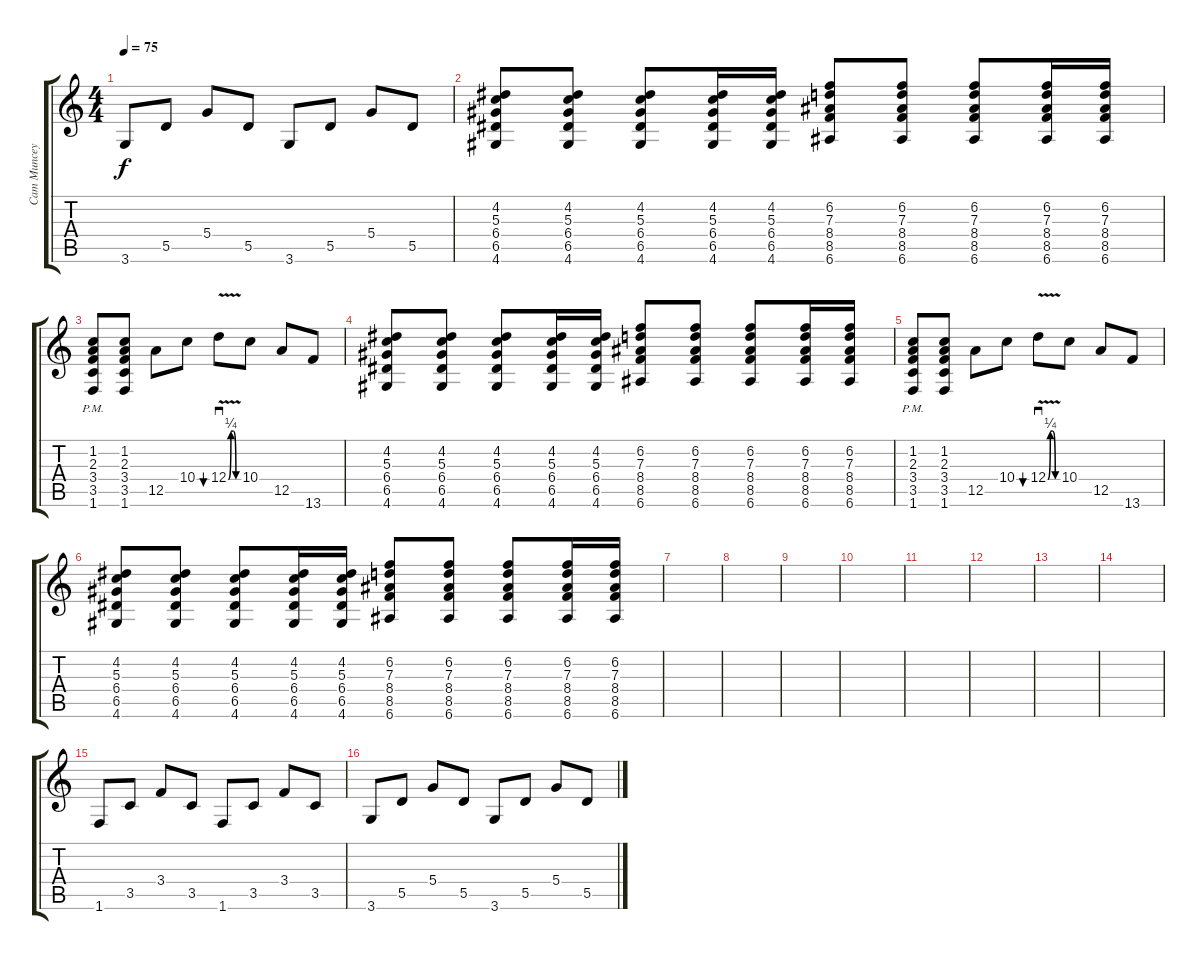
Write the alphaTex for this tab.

\track ("Cam Muncey" "Cam Muncey") {instrument overdrivenguitar}
\staff {score tabs}
\tuning (E4 B3 G3 D3 A2 E2) {hide}
\ts (4 4)
\tempo 75
\clef g2
\ks c
3.6.8{dy f} 5.5.8 5.4.8 5.5.8 3.6.8 5.5.8 5.4.8 5.5.8 |
(4.2 5.3 6.4 6.5 4.6).8{instrument overdrivenguitar} (4.2 5.3 6.4 6.5 4.6).8 (4.2 5.3 6.4 6.5 4.6).8 (4.2 5.3 6.4 6.5 4.6).16 (4.2 5.3 6.4 6.5 4.6).16 (6.2 7.3 8.4 8.5 6.6).8 (6.2 7.3 8.4 8.5 6.6).8 (6.2 7.3 8.4 8.5 6.6).8 (6.2 7.3 8.4 8.5 6.6).16 (6.2 7.3 8.4 8.5 6.6).16 |
(1.2 2.3 3.4 3.5{pm} 1.6).8 (1.2 2.3 3.4 3.5 1.6).8 12.5.8 10.4.8 12.4{be (custom 0 0 15 1 30 1 45 0 60 0) v}.8{sd bu 480} 10.4.8 12.5.8 13.6.8 |
(4.2 5.3 6.4 6.5 4.6).8{instrument overdrivenguitar} (4.2 5.3 6.4 6.5 4.6).8 (4.2 5.3 6.4 6.5 4.6).8 (4.2 5.3 6.4 6.5 4.6).16 (4.2 5.3 6.4 6.5 4.6).16 (6.2 7.3 8.4 8.5 6.6).8 (6.2 7.3 8.4 8.5 6.6).8 (6.2 7.3 8.4 8.5 6.6).8 (6.2 7.3 8.4 8.5 6.6).16 (6.2 7.3 8.4 8.5 6.6).16 |
(1.2 2.3 3.4 3.5{pm} 1.6).8 (1.2 2.3 3.4 3.5 1.6).8 12.5.8 10.4.8 12.4{be (custom 0 0 15 1 30 1 45 0 60 0) v}.8{sd bu 480} 10.4.8 12.5.8 13.6.8 |
(4.2 5.3 6.4 6.5 4.6).8{instrument overdrivenguitar} (4.2 5.3 6.4 6.5 4.6).8 (4.2 5.3 6.4 6.5 4.6).8 (4.2 5.3 6.4 6.5 4.6).16 (4.2 5.3 6.4 6.5 4.6).16 (6.2 7.3 8.4 8.5 6.6).8 (6.2 7.3 8.4 8.5 6.6).8 (6.2 7.3 8.4 8.5 6.6).8 (6.2 7.3 8.4 8.5 6.6).16 (6.2 7.3 8.4 8.5 6.6).16 |
|
|
|
|
|
|
|
|
1.6.8{instrument electricguitarclean} 3.5.8 3.4.8 3.5.8 1.6.8 3.5.8 3.4.8 3.5.8 |
3.6.8 5.5.8 5.4.8 5.5.8 3.6.8 5.5.8 5.4.8 5.5.8
